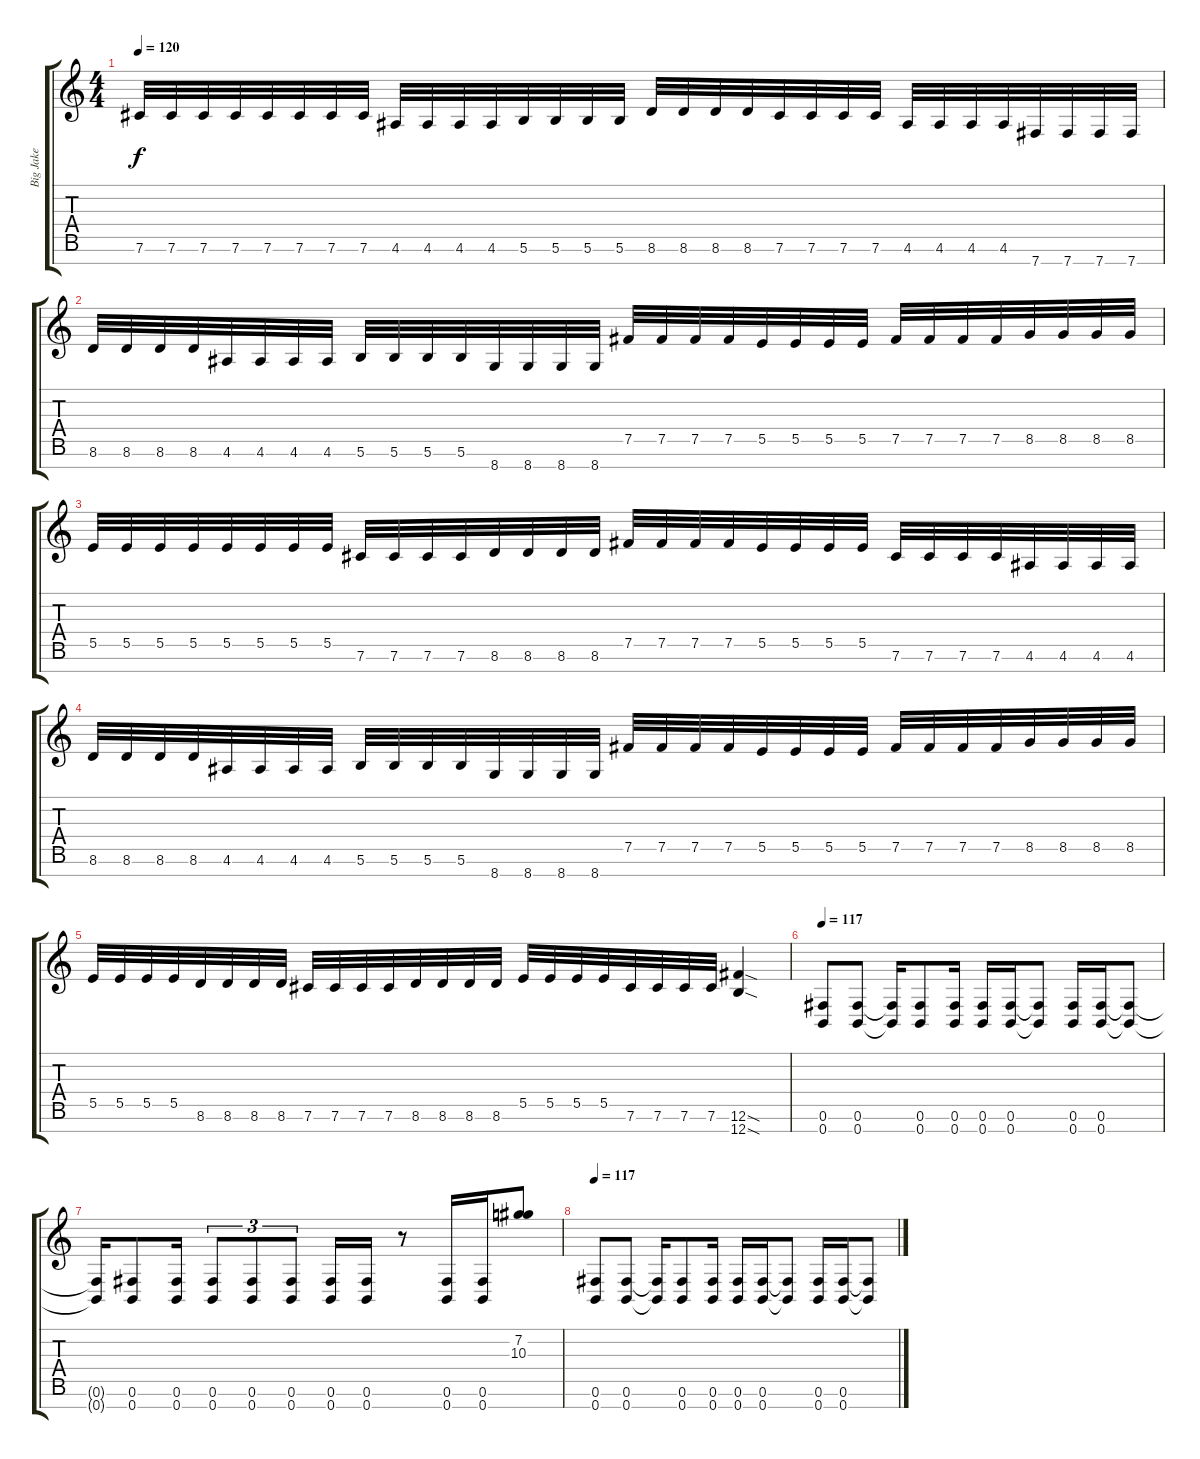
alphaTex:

\track ("Big Jake" "Big Jake") {instrument distortionguitar}
\staff {score tabs}
\tuning (Gb4 Db4 A3 E3 B2 Gb2 B1) {hide}
\ts (4 4)
\tempo 120
\clef g2
\ks c
7.6.32{dy f} 7.6.32 7.6.32 7.6.32 7.6.32 7.6.32 7.6.32 7.6.32 4.6.32 4.6.32 4.6.32 4.6.32 5.6.32 5.6.32 5.6.32 5.6.32 8.6.32 8.6.32 8.6.32 8.6.32 7.6.32 7.6.32 7.6.32 7.6.32 4.6.32 4.6.32 4.6.32 4.6.32 7.7.32 7.7.32 7.7.32 7.7.32 |
8.6.32 8.6.32 8.6.32 8.6.32 4.6.32 4.6.32 4.6.32 4.6.32 5.6.32 5.6.32 5.6.32 5.6.32 8.7.32 8.7.32 8.7.32 8.7.32 7.5.32 7.5.32 7.5.32 7.5.32 5.5.32 5.5.32 5.5.32 5.5.32 7.5.32 7.5.32 7.5.32 7.5.32 8.5.32 8.5.32 8.5.32 8.5.32 |
5.5.32 5.5.32 5.5.32 5.5.32 5.5.32 5.5.32 5.5.32 5.5.32 7.6.32 7.6.32 7.6.32 7.6.32 8.6.32 8.6.32 8.6.32 8.6.32 7.5.32 7.5.32 7.5.32 7.5.32 5.5.32 5.5.32 5.5.32 5.5.32 7.6.32 7.6.32 7.6.32 7.6.32 4.6.32 4.6.32 4.6.32 4.6.32 |
8.6.32 8.6.32 8.6.32 8.6.32 4.6.32 4.6.32 4.6.32 4.6.32 5.6.32 5.6.32 5.6.32 5.6.32 8.7.32 8.7.32 8.7.32 8.7.32 7.5.32 7.5.32 7.5.32 7.5.32 5.5.32 5.5.32 5.5.32 5.5.32 7.5.32 7.5.32 7.5.32 7.5.32 8.5.32 8.5.32 8.5.32 8.5.32 |
5.5.32 5.5.32 5.5.32 5.5.32 8.6.32 8.6.32 8.6.32 8.6.32 7.6.32 7.6.32 7.6.32 7.6.32 8.6.32 8.6.32 8.6.32 8.6.32 5.5.32 5.5.32 5.5.32 5.5.32 7.6.32 7.6.32 7.6.32 7.6.32 (12.6{sod} 12.7{sod}).4 |
\tempo 117
(0.6 0.7).8 (0.6 0.7).8 (0.6{t} 0.7{t}).16 (0.6 0.7).8 (0.6 0.7).16 (0.6 0.7).16 (0.6 0.7).16 (0.6{t} 0.7{t}).8 (0.6 0.7).16 (0.6 0.7).16 (0.6{t} 0.7{t}).8 |
(0.6{t} 0.7{t}).16 (0.6 0.7).8 (0.6 0.7).16 (0.6 0.7).8{tu (3 2)} (0.6 0.7).8{tu (3 2)} (0.6 0.7).8{tu (3 2)} (0.6 0.7).16 (0.6 0.7).16 r.8 (0.6 0.7).16 (0.6 0.7).16 (7.2 10.3).8 |
\tempo 117
(0.6 0.7).8 (0.6 0.7).8 (0.6{t} 0.7{t}).16 (0.6 0.7).8 (0.6 0.7).16 (0.6 0.7).16 (0.6 0.7).16 (0.6{t} 0.7{t}).8 (0.6 0.7).16 (0.6 0.7).16 (0.6{t} 0.7{t}).8
